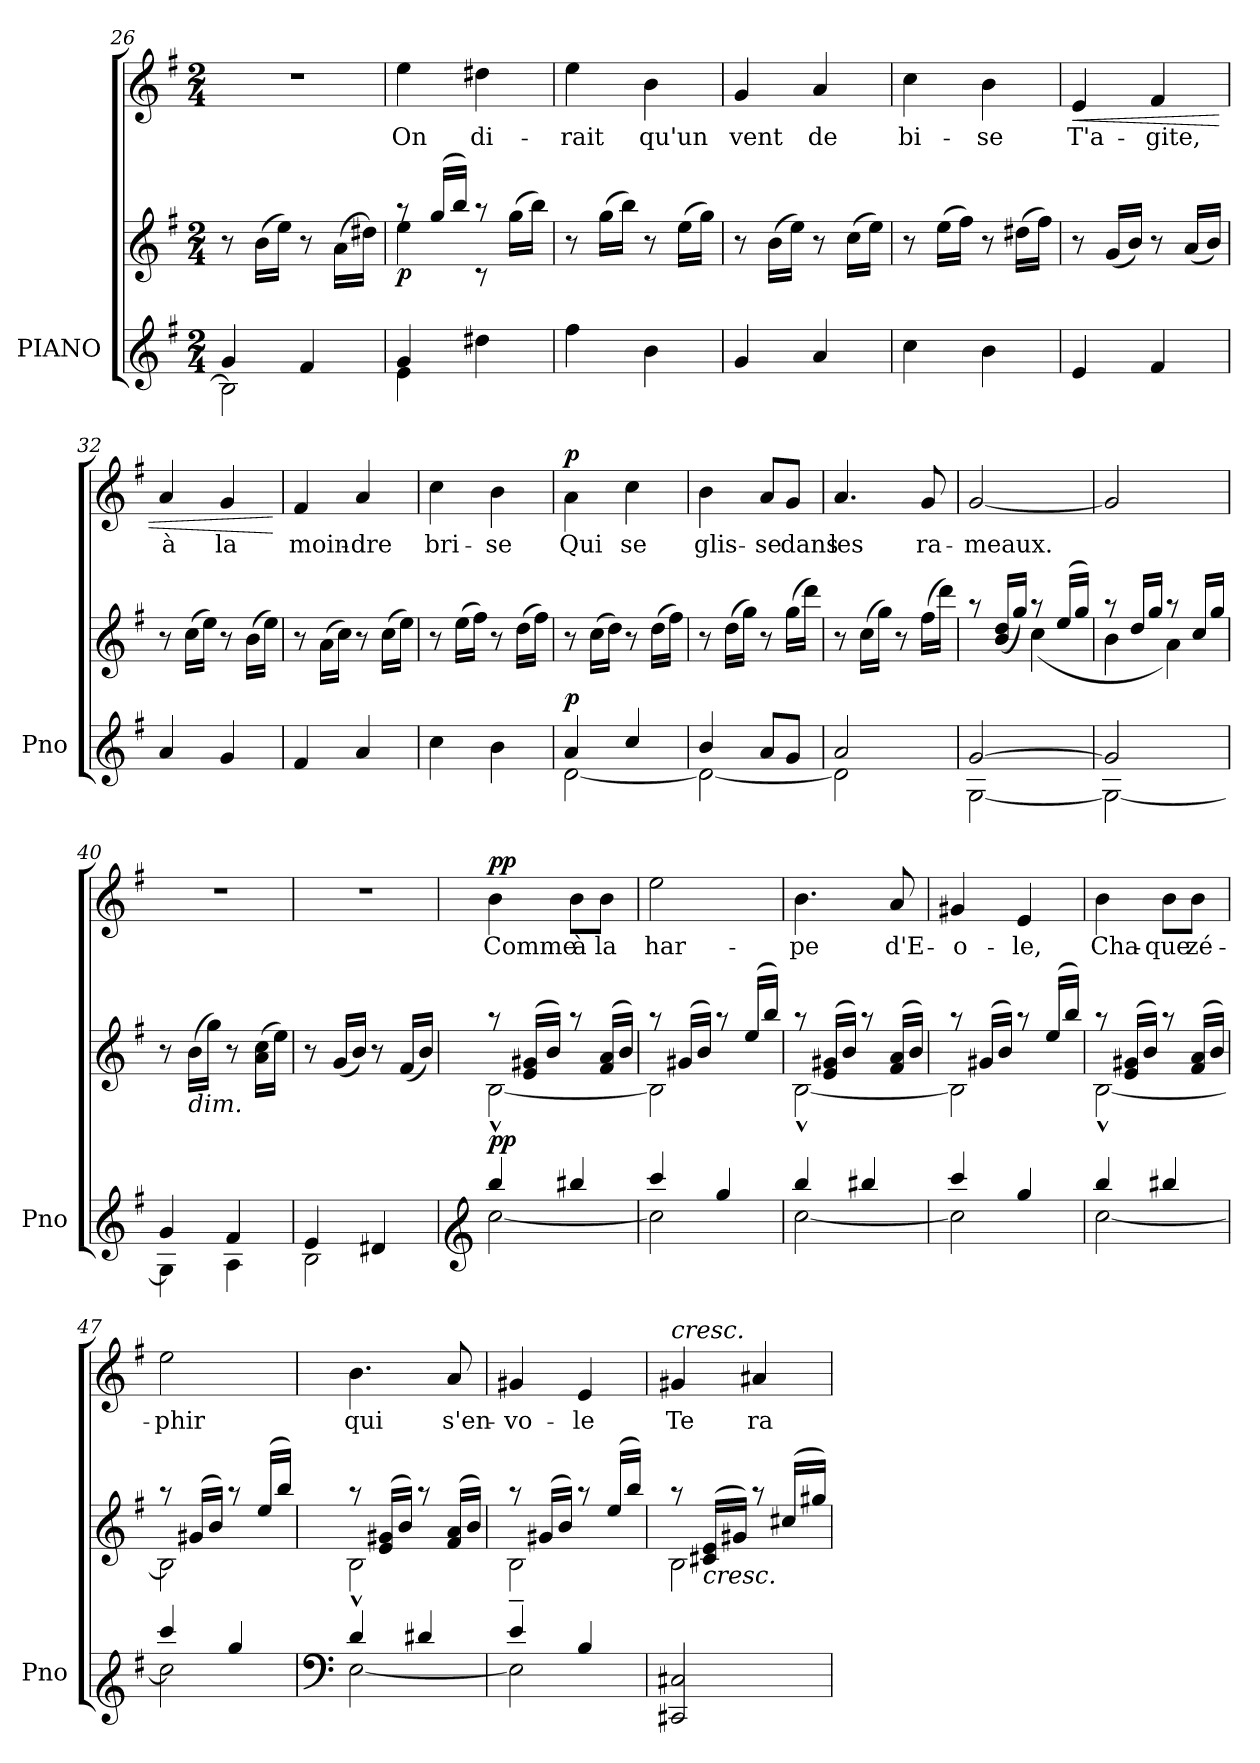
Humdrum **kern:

**kern	**kern	**dynam	**kern	**text	**dynam
*part2	*part2	*part2	*part1	*part1	*part1
*staff3	*staff2	*staff2/3	*staff1	*staff1	*staff1
*I"PIANO	*	*	*	*	*
*I'Pno	*	*	*	*	*
*clefG2	*clefG2	*	*clefG2	*	*
*k[f#]	*k[f#]	*	*k[f#]	*	*
*G:	*G:	*	*G:	*	*
*M2/4	*M2/4	*	*M2/4	*	*
=26	=26	=26	=26	=26	=26
*^	*	*	*	*	*
!	!	!	!	!LO:N:vis=1	!	!
4g/	2B\]	8r	.	2r	.	.
.	.	(>16b\LL	.	.	.	.
.	.	16ee\JJ)	.	.	.	.
4f#/	.	8r	.	.	.	.
.	.	(>16a\LL	.	.	.	.
.	.	16dd#X\JJ)	.	.	.	.
=27	=27	=27	=27	=27	=27	=27
*	*	*^	*	*	*	*
!	!	!	!	!LO:DY:b	!	!LO:LY:b	!
4g/	4e\	8raa	(>4ee\	p	4ee\	On	.
.	.	(<16gg/LL	.	.	.	.	.
.	.	16bb/JJ)	.	.	.	.	.
!	!	!	!	!	!	!LO:LY:b	!
4ryy	4dd#X\	8raa	8rc	.	4dd#X\	di-	.
.	.	(>16gg\LL	8ryy	.	.	.	.
.	.	16bb\JJ)	.	.	.	.	.
*v	*v	*	*	*	*	*	*
*	*v	*v	*	*	*	*
=28	=28	=28	=28	=28	=28
!	!	!	!	!LO:LY:b	!
4ff#\	8r	.	4ee\	-rait	.
.	(>16gg\LL	.	.	.	.
.	16bb\JJ)	.	.	.	.
!	!	!	!	!LO:LY:b	!
4b\	8r	.	4b\	qu'un	.
.	(>16ee\LL	.	.	.	.
.	16gg\JJ)	.	.	.	.
=29	=29	=29	=29	=29	=29
!	!	!	!	!LO:LY:b	!
4g/	8r	.	4g/	vent	.
.	(>16b\LL	.	.	.	.
.	16ee\JJ)	.	.	.	.
!	!	!	!	!LO:LY:b	!
4a/	8r	.	4a/	de	.
.	(>16cc\LL	.	.	.	.
.	16ee\JJ)	.	.	.	.
!!LO:LB:g=z
=30	=30	=30	=30	=30	=30
!	!	!	!	!LO:LY:b	!
4cc\	8r	.	4cc\	bi-	.
.	(>16ee\LL	.	.	.	.
.	16ff#\JJ)	.	.	.	.
!	!	!	!	!LO:LY:b	!
4b\)	8r	.	4b\	-se	.
.	(>16dd#X\LL	.	.	.	.
.	16ff#\JJ)	.	.	.	.
=31	=31	=31	=31	=31	=31
!	!	!	!	!LO:LY:b	!LO:HP:b
4e/	8r	.	4e/	T'a-	<
.	(<16g/LL	.	.	.	.
.	16b/JJ)	.	.	.	.
!	!	!	!	!LO:LY:b	!
4f#/	8r	.	4f#/	-gite,	.
.	(<16a/LL	.	.	.	.
.	16b/JJ)	.	.	.	.
=32	=32	=32	=32	=32	=32
!	!	!	!	!LO:LY:b	!
4a/	8r	.	4a/	à	.
.	(>16cc\LL	.	.	.	.
.	16ee\JJ)	.	.	.	.
!	!	!	!	!LO:LY:b	!
4g/	8r	.	4g/	la	.
.	(>16b\LL	.	.	.	.
.	16ee\JJ)	.	.	.	.
.	.	.	.	.	[
=33	=33	=33	=33	=33	=33
!	!	!	!	!LO:LY:b	!
4f#/	8r	.	4f#/	moin-	.
.	(>16a\LL	.	.	.	.
.	16cc\JJ)	.	.	.	.
!	!	!	!	!LO:LY:b	!
4a/	8r	.	4a/	-dre	.
.	(>16cc\LL	.	.	.	.
.	16ee\JJ)	.	.	.	.
=34	=34	=34	=34	=34	=34
!	!	!	!	!LO:LY:b	!
4cc\	8r	.	4cc\	bri-	.
.	(>16ee\LL	.	.	.	.
.	16ff#\JJ)	.	.	.	.
!	!	!	!	!LO:LY:b	!
4b\	8r	.	4b\	-se	.
.	(>16dd\LL	.	.	.	.
.	16ff#\JJ)	.	.	.	.
=35	=35	=35	=35	=35	=35
*^	*	*	*	*	*
!	!	!	!LO:DY:a=2	!	!LO:LY:b	!LO:DY:a
4a/	[<2d\	8r	p	4a\	Qui	p
.	.	(>16cc\LL	.	.	.	.
.	.	16dd\JJ)	.	.	.	.
!	!	!	!	!	!LO:LY:b	!
4cc/	.	8r	.	4cc\	se	.
.	.	(>16dd\LL	.	.	.	.
.	.	16ff#\JJ)	.	.	.	.
!!LO:LB:g=z
=36	=36	=36	=36	=36	=36	=36
!	!	!	!	!	!LO:LY:b	!
4b/	2d\_	8r	.	4b\	glis-	.
.	.	(>16dd\LL	.	.	.	.
.	.	16gg\JJ)	.	.	.	.
!	!	!	!	!	!LO:LY:b	!
8a/L	.	8r	.	8a/L	-se	.
!	!	!	!	!	!LO:LY:b	!
8g/J	.	(>16gg\LL	.	8g/J	dans	.
.	.	16ddd\JJ)	.	.	.	.
=37	=37	=37	=37	=37	=37	=37
!	!	!	!	!	!LO:LY:b	!
2a/	2d\]	8r	.	4.a/	les	.
.	.	(>16cc\LL	.	.	.	.
.	.	16gg\JJ)	.	.	.	.
.	.	8r	.	.	.	.
!	!	!	!	!	!LO:LY:b	!
.	.	(>16ff#\LL	.	8g/	ra-	.
.	.	16ddd\JJ)	.	.	.	.
=38	=38	=38	=38	=38	=38	=38
*	*	*^	*	*	*	*
!	!	!	!	!	!	!LO:LY:b	!
[<2g/	[<2G\	8raa	4ryy	.	[>2g/	-meaux.	.
.	.	(<16b/ 16dd/LL	.	.	.	.	.
.	.	16gg/JJ)	.	.	.	.	.
.	.	8raa	(<4cc\	.	.	.	.
.	.	(<16ee/LL	.	.	.	.	.
.	.	16gg/JJ)	.	.	.	.	.
=39	=39	=39	=39	=39	=39	=39	=39
2g/]	2G\_	8raa	4b\	.	2g/]	.	.
.	.	16dd/LL	.	.	.	.	.
.	.	16gg/JJ	.	.	.	.	.
.	.	8raa	4a\)	.	.	.	.
.	.	16cc/LL	.	.	.	.	.
.	.	16gg/JJ	.	.	.	.	.
*	*	*v	*v	*	*	*	*
=40	=40	=40	=40	=40	=40	=40
4g/	4G\]	8r	.	2r	.	.
!	!	!LO:TX:b:i:t=dim.	!	!	!	!
.	.	(>16b\LL	.	.	.	.
.	.	16gg\JJ)	.	.	.	.
4f#/	4A\	8r	.	.	.	.
.	.	(>16a\ 16cc\LL	.	.	.	.
.	.	16ee\JJ)	.	.	.	.
=41	=41	=41	=41	=41	=41	=41
4e/	2B\	8r	.	2r	.	.
.	.	(<16g/LL	.	.	.	.
.	.	16b/JJ)	.	.	.	.
4d#X/	.	8r	.	.	.	.
.	.	(<16f#/LL	.	.	.	.
.	.	16b/JJ)	.	.	.	.
!!LO:LB:g=z
=42	=42	=42	=42	=42	=42	=42
*clefG1	*	*	*	*	*	*
*	*	*^	*	*	*	*
!	!	!	!	!LO:DY:b	!	!LO:LY:b	!LO:DY:a
4ddd/	[<2ee\	8raa	[<2B^^>\	pp	4b\	Comme	pp
.	.	(<16e/ 16g#X/LL	.	.	.	.	.
.	.	16b/JJ)	.	.	.	.	.
!	!	!	!	!	!	!LO:LY:b	!
4ddd#X/	.	8raa	.	.	8b\L	à	.
!	!	!	!	!	!	!LO:LY:b	!
.	.	(<16f#/ 16a/LL	.	.	8b\J	la	.
.	.	16b/JJ)	.	.	.	.	.
=43	=43	=43	=43	=43	=43	=43	=43
!	!	!	!	!	!	!LO:LY:b	!
4eee/	2ee\]	8raa	2B\]	.	2ee\	har-	.
.	.	(<16g#X/LL	.	.	.	.	.
.	.	16b/JJ)	.	.	.	.	.
4bb/	.	8raa	.	.	.	.	.
.	.	(<16ee/LL	.	.	.	.	.
.	.	16bb/JJ)	.	.	.	.	.
=44	=44	=44	=44	=44	=44	=44	=44
!	!	!	!	!	!	!LO:LY:b	!
4ddd/	[<2ee\	8raa	[<2B^^>\	.	4.b\	-pe	.
.	.	(<16e/ 16g#X/LL	.	.	.	.	.
.	.	16b/JJ)	.	.	.	.	.
4ddd#X/	.	8raa	.	.	.	.	.
!	!	!	!	!	!	!LO:LY:b	!
.	.	(<16f#/ 16a/LL	.	.	8a/	d'E-	.
.	.	16b/JJ)	.	.	.	.	.
=45	=45	=45	=45	=45	=45	=45	=45
!	!	!	!	!	!	!LO:LY:b	!
4eee/	2ee\]	8raa	2B\]	.	4g#X/	-o-	.
.	.	(<16g#X/LL	.	.	.	.	.
.	.	16b/JJ)	.	.	.	.	.
!	!	!	!	!	!	!LO:LY:b	!
4bb/	.	8raa	.	.	4e/	-le,	.
.	.	(<16ee/LL	.	.	.	.	.
.	.	16bb/JJ)	.	.	.	.	.
=46	=46	=46	=46	=46	=46	=46	=46
!	!	!	!	!	!	!LO:LY:b	!
4ddd/	[<2ee\	8raa	[<2B^^>\	.	4b\	Cha-	.
.	.	(<16e/ 16g#X/LL	.	.	.	.	.
.	.	16b/JJ)	.	.	.	.	.
!	!	!	!	!	!	!LO:LY:b	!
4ddd#X/	.	8raa	.	.	8b\L	-que	.
!	!	!	!	!	!	!LO:LY:b	!
.	.	(<16f#/ 16a/LL	.	.	8b\J	zé-	.
.	.	16b/JJ)	.	.	.	.	.
=47	=47	=47	=47	=47	=47	=47	=47
!	!	!	!	!	!	!LO:LY:b	!
4eee/	2ee\]	8raa	2B\]	.	2ee\	-phir	.
.	.	(<16g#X/LL	.	.	.	.	.
.	.	16b/JJ)	.	.	.	.	.
4bb/	.	8raa	.	.	.	.	.
.	.	(<16ee/LL	.	.	.	.	.
.	.	16bb/JJ)	.	.	.	.	.
!!LO:PB:g=z
=48	=48	=48	=48	=48	=48	=48	=48
*clefF4	*	*	*	*	*	*	*
!	!	!	!	!	!	!LO:LY:b	!
4d/	[<2E\	8raa	2B^^>\	.	4.b\	qui	.
.	.	(<16e/ 16g#X/LL	.	.	.	.	.
.	.	16b/JJ)	.	.	.	.	.
4d#X/	.	8raa	.	.	.	.	.
!	!	!	!	!	!	!LO:LY:b	!
.	.	(<16f#/ 16a/LL	.	.	8a/	s'en-	.
.	.	16b/JJ)	.	.	.	.	.
=49	=49	=49	=49	=49	=49	=49	=49
!	!	!	!	!	!	!LO:LY:b	!
4e~>/	2E\]	8raa	2B\	.	4g#X/	-vo-	.
.	.	(<16g#X/LL	.	.	.	.	.
.	.	16b/JJ)	.	.	.	.	.
!	!	!	!	!	!	!LO:LY:b	!
4B/	.	8raa	.	.	4e/	-le	.
.	.	(<16ee/LL	.	.	.	.	.
.	.	16bb/JJ)	.	.	.	.	.
*v	*v	*	*	*	*	*	*
=50	=50	=50	=50	=50	=50	=50
!	!	!	!	!LO:TX:a:i:t=cresc.	!	!
!	!	!	!	!	!LO:LY:b	!
2CC#X/ 2C#X/	8raa	2B\	.	4g#X/	Te	.
!	!LO:TX:b:i:t=cresc.	!	!	!	!	!
.	(<16c#X/ 16e/LL	.	.	.	.	.
.	16g#X/JJ)	.	.	.	.	.
!	!	!	!	!	!LO:LY:b	!
.	8raa	.	.	4a#X/	ra-	.
.	(<16cc#X/LL	.	.	.	.	.
.	16gg#X/JJ)	.	.	.	.	.
*	*v	*v	*	*	*	*
=	=	=	=	=	=
*-	*-	*-	*-	*-	*-
